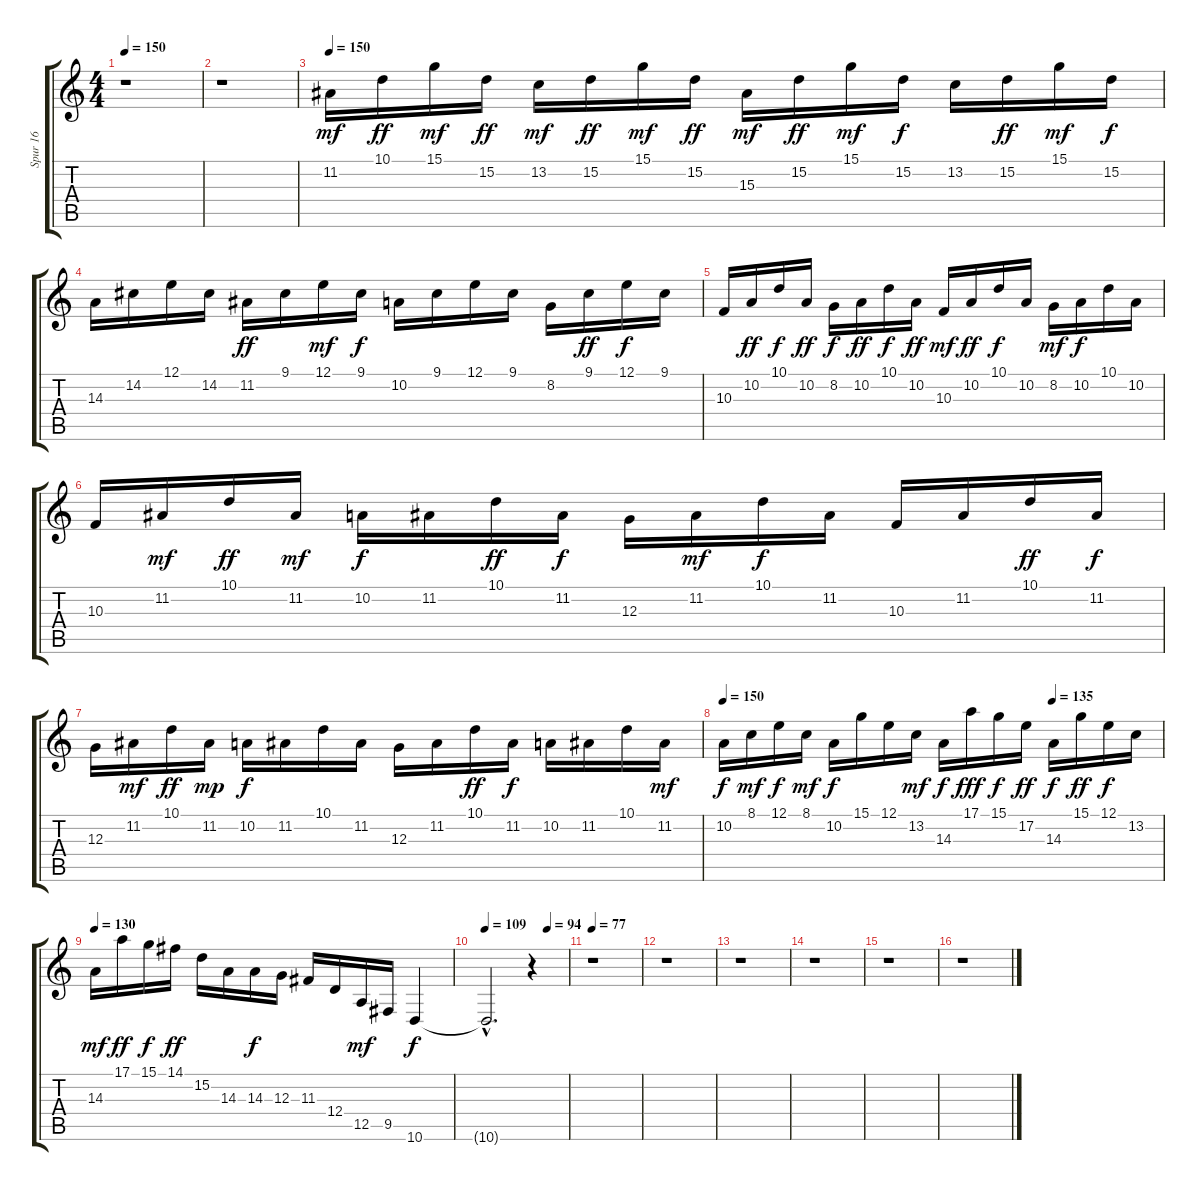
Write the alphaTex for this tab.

\track ("Spur 16" "Spur 16") {instrument pad3polysynth}
\staff {score tabs}
\tuning (E4 B3 G3 D3 A2 E2) {hide}
\ts (4 4)
\tempo 150
\clef g2
\ks c
r.1{dy mf instrument pad3polysynth} |
r.1 |
\tempo 150
11.2.16{volume 9} 10.1.16{dy ff} 15.1.16{dy mf} 15.2.16{dy ff} 13.2.16{dy mf} 15.2.16{dy ff} 15.1.16{dy mf} 15.2.16{dy ff} 15.3.16{dy mf} 15.2.16{dy ff} 15.1.16{dy mf} 15.2.16{dy f} 13.2.16 15.2.16{dy ff} 15.1.16{dy mf} 15.2.16{dy f} |
14.3.16 14.2.16 12.1.16 14.2.16 11.2.16{dy ff} 9.1.16 12.1.16{dy mf} 9.1.16{dy f} 10.2.16 9.1.16 12.1.16 9.1.16 8.2.16 9.1.16{dy ff} 12.1.16{dy f} 9.1.16 |
10.3.16 10.2.16{dy ff} 10.1.16{dy f} 10.2.16{dy ff} 8.2.16{dy f} 10.2.16{dy ff} 10.1.16{dy f} 10.2.16{dy ff} 10.3.16{dy mf} 10.2.16{dy ff} 10.1.16{dy f} 10.2.16 8.2.16{dy mf} 10.2.16{dy f} 10.1.16 10.2.16 |
10.3.16 11.2.16{dy mf} 10.1.16{dy ff} 11.2.16{dy mf} 10.2.16{dy f} 11.2.16 10.1.16{dy ff} 11.2.16{dy f} 12.3.16 11.2.16{dy mf} 10.1.16{dy f} 11.2.16 10.3.16 11.2.16 10.1.16{dy ff} 11.2.16{dy f} |
12.3.16{volume 9 balance 0} 11.2.16{dy mf} 10.1.16{dy ff} 11.2.16{dy mp} 10.2.16{dy f} 11.2.16 10.1.16 11.2.16 12.3.16 11.2.16 10.1.16{dy ff} 11.2.16{dy f} 10.2.16 11.2.16 10.1.16 11.2.16{dy mf} |
\tempo 150
\tempo (135 0.75)
10.2.16{dy f} 8.1.16{dy mf} 12.1.16{dy f} 8.1.16{dy mf} 10.2.16{dy f} 15.1.16 12.1.16 13.2.16{dy mf} 14.3.16{dy f} 17.1.16{dy fff} 15.1.16{dy f} 17.2.16{dy ff} 14.3.16{dy f} 15.1.16{dy ff} 12.1.16{dy f} 13.2.16 |
\tempo 130
14.3.16{dy mf} 17.1.16{dy ff} 15.1.16{dy f} 14.1.16{dy ff} 15.2.16 14.3.16 14.3.16{dy f} 12.3.16 11.3.16 12.4.16 12.5.16{dy mf} 9.5.16 10.6.4{dy f} |
\tempo 109
\tempo (94 0.75)
10.6{hac t}.2{d} r.4 |
\tempo 77
r.1 |
r.1 |
r.1 |
r.1 |
r.1 |
r.1
